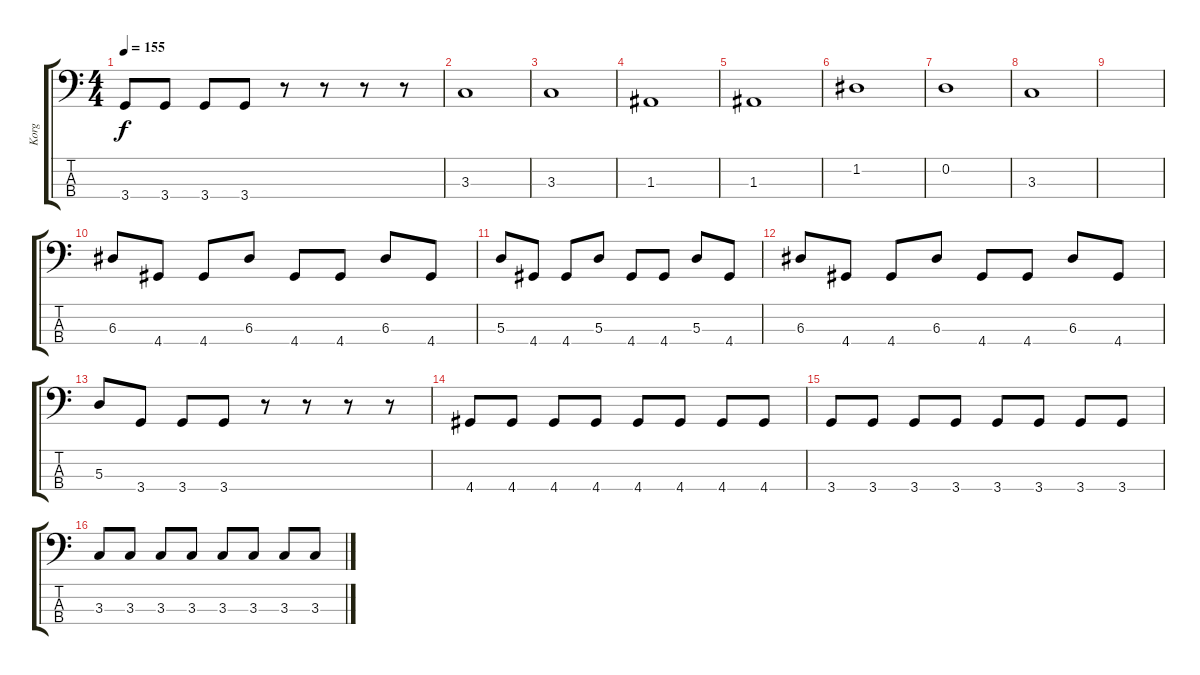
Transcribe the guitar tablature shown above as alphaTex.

\track ("Korg" "Korg") {instrument synthbass1}
\staff {score tabs}
\tuning (G2 D2 A1 E1) {hide}
\ts (4 4)
\tempo 155
\clef f4
\ks c
3.4.8{dy f} 3.4.8 3.4.8 3.4.8 r.8 r.8 r.8 r.8 |
3.3.1 |
3.3.1 |
1.3.1 |
1.3.1 |
1.2.1 |
0.2.1 |
3.3.1 |
|
6.3.8 4.4.8 4.4.8 6.3.8 4.4.8 4.4.8 6.3.8 4.4.8 |
5.3.8 4.4.8 4.4.8 5.3.8 4.4.8 4.4.8 5.3.8 4.4.8 |
6.3.8 4.4.8 4.4.8 6.3.8 4.4.8 4.4.8 6.3.8 4.4.8 |
5.3.8 3.4.8 3.4.8 3.4.8 r.8 r.8 r.8 r.8 |
4.4.8 4.4.8 4.4.8 4.4.8 4.4.8 4.4.8 4.4.8 4.4.8 |
3.4.8 3.4.8 3.4.8 3.4.8 3.4.8 3.4.8 3.4.8 3.4.8 |
3.3.8 3.3.8 3.3.8 3.3.8 3.3.8 3.3.8 3.3.8 3.3.8
